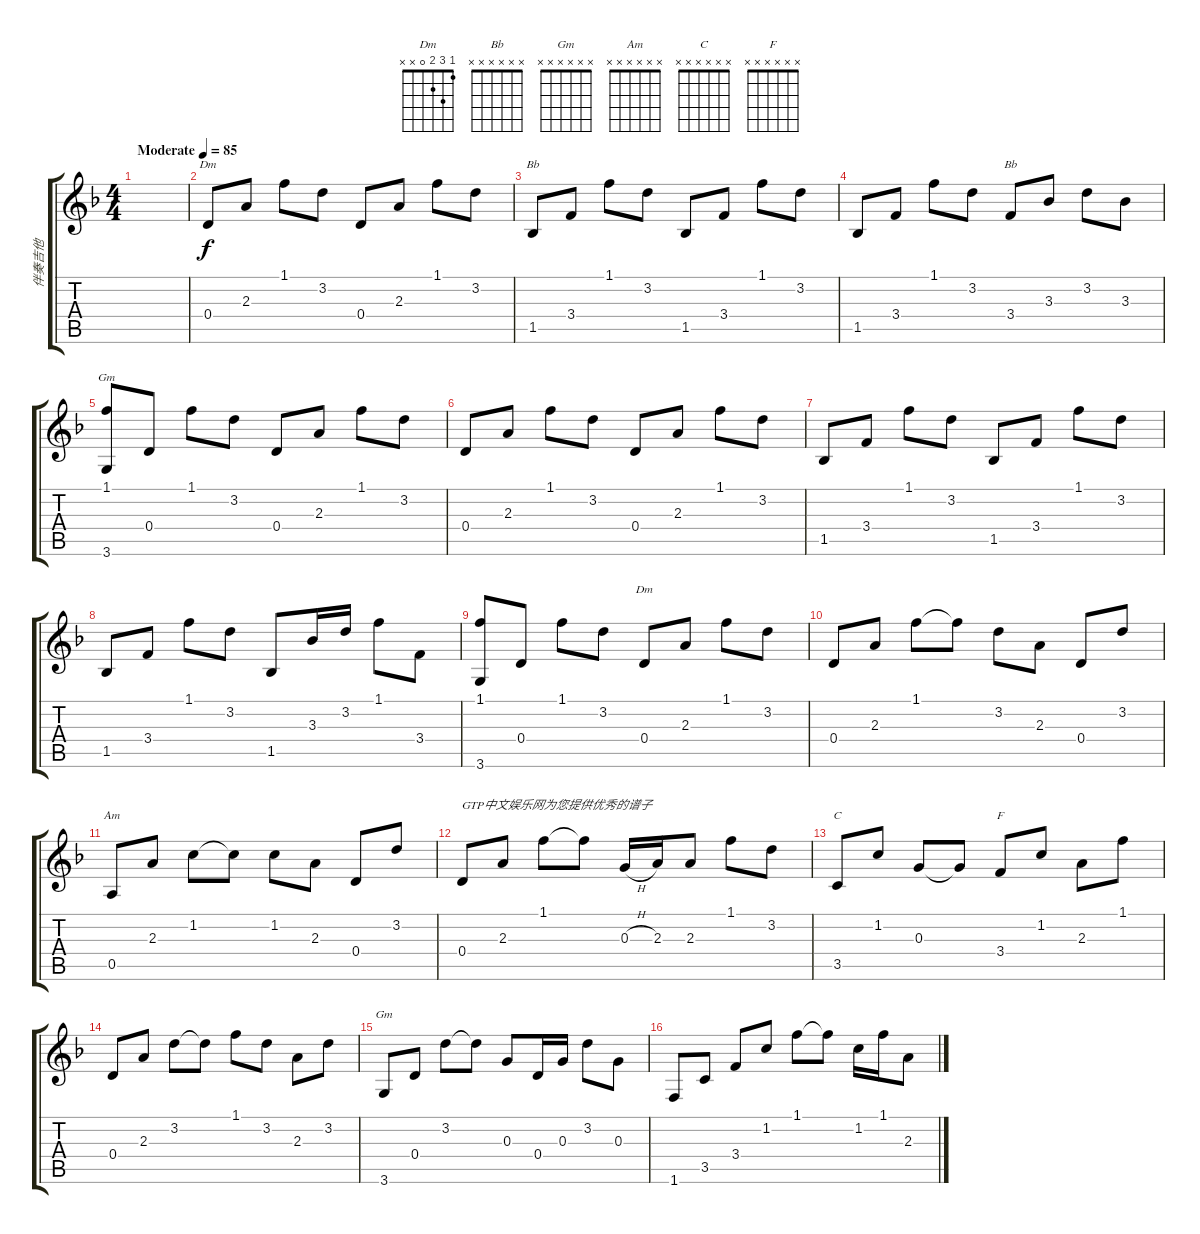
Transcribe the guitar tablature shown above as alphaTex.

\track ("伴奏吉他" "伴奏吉他") {instrument acousticguitarsteel}
\staff {score tabs}
\tuning (E4 B3 G3 D3 A2 E2) {hide}
\chord ("Dm" x x x x x x)
\chord ("Bb" 3 3 5 6 x x) {firstfret 3 barre 0}
\chord ("Bb" x x x x x x)
\chord ("Gm" 3 3 0 0 1 3) {barre 0}
\chord ("Dm" 1 3 2 0 x x)
\chord ("Am" x x x x x x)
\chord ("C" x x x x x x)
\chord ("F" x x x x x x)
\chord ("Gm" x x x x x x)
\ts (4 4)
\tempo (85 "Moderate")
\clef g2
\ks f
|
0.4.8{ch "Dm"} 2.3.8 1.1.8 3.2.8 0.4.8 2.3.8 1.1.8 3.2.8 |
1.5.8{ch "Bb"} 3.4.8 1.1.8 3.2.8 1.5.8 3.4.8 1.1.8 3.2.8 |
1.5.8 3.4.8 1.1.8 3.2.8 3.4.8{ch "Bb"} 3.3.8 3.2.8 3.3.8 |
(1.1 3.6).8{ch "Gm"} 0.4.8 1.1.8 3.2.8 0.4.8 2.3.8 1.1.8 3.2.8 |
0.4.8 2.3.8 1.1.8 3.2.8 0.4.8 2.3.8 1.1.8 3.2.8 |
1.5.8 3.4.8 1.1.8 3.2.8 1.5.8 3.4.8 1.1.8 3.2.8 |
1.5.8 3.4.8 1.1.8 3.2.8 1.5.8 3.3.16 3.2.16 1.1.8 3.4.8 |
(1.1 3.6).8 0.4.8 1.1.8 3.2.8 0.4.8{ch "Dm"} 2.3.8 1.1.8 3.2.8 |
0.4.8 2.3.8 1.1.8 1.1{t}.8 3.2.8 2.3.8 0.4.8 3.2.8 |
0.5.8{ch "Am"} 2.3.8 1.2.8 1.2{t}.8 1.2.8 2.3.8 0.4.8 3.2.8 |
0.4.8{txt "GTP中文娱乐网为您提供优秀的谱子"} 2.3.8 1.1.8 1.1{t}.8 0.3{h}.16 2.3.16 2.3.8 1.1.8 3.2.8 |
3.5.8{ch "C"} 1.2.8 0.3.8 0.3{t}.8 3.4.8{ch "F"} 1.2.8 2.3.8 1.1.8 |
0.4.8 2.3.8 3.2.8 3.2{t}.8 1.1.8 3.2.8 2.3.8 3.2.8 |
3.6.8{ch "Gm"} 0.4.8 3.2.8 3.2{t}.8 0.3.8 0.4.16 0.3.16 3.2.8 0.3.8 |
1.6.8 3.5.8 3.4.8 1.2.8 1.1.8 1.1{t}.8 1.2.16 1.1.16 2.3.8
